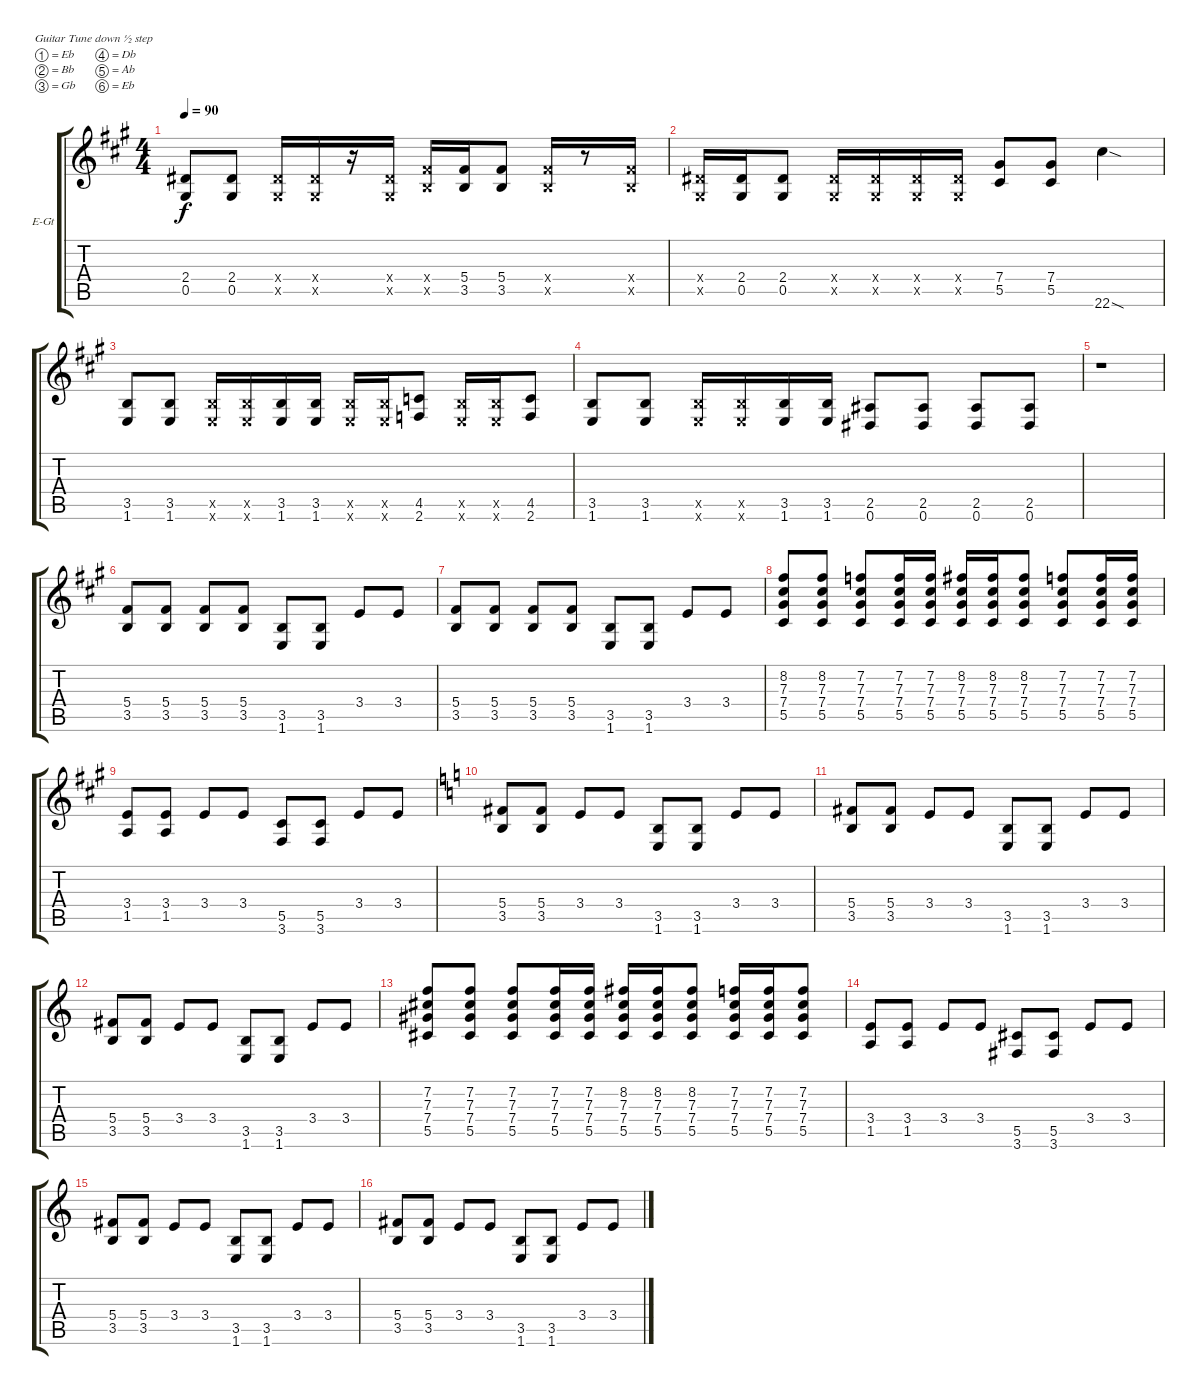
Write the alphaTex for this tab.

\bracketExtendMode groupsimilarinstruments
\firstSystemTrackNameOrientation horizontal
\otherSystemsTrackNameOrientation horizontal
\track ("Untitled" "E-Gt") {instrument distortionguitar}
\staff {score tabs}
\tuning (Eb4 Bb3 Gb3 Db3 Ab2 Eb2)
\ts (4 4)
\tempo 90
\clef g2
\ks a
(2.4 0.5).8{dy f} (2.4 0.5).8 (2.4{x} 0.5{x}).16 (2.4{x} 0.5{x}).16 r.16 (2.4{x} 0.5{x}).16 (5.4{x} 3.5{x}).16 (5.4 3.5).16 (5.4 3.5).8 (5.4{x} 3.5{x}).16 r.8 (5.4{x} 3.5{x}).16 |
(2.4{x} 0.5{x}).16 (2.4 0.5).16 (2.4 0.5).8 (2.4{x} 0.5{x}).16 (2.4{x} 0.5{x}).16 (2.4{x} 0.5{x}).16 (2.4{x} 0.5{x}).16 (7.4 5.5).8 (7.4 5.5).8 22.6{sod}.4 |
(3.5 1.6).8 (3.5 1.6).8 (3.5{x} 1.6{x}).16 (3.5{x} 1.6{x}).16 (3.5 1.6).16 (3.5 1.6).16 (3.5{x} 1.6{x}).16 (3.5{x} 1.6{x}).16 (4.5 2.6).8 (3.5{x} 1.6{x}).16 (3.5{x} 1.6{x}).16 (4.5 2.6).8 |
(3.5 1.6).8 (3.5 1.6).8 (3.5{x} 1.6{x}).16 (3.5{x} 1.6{x}).16 (3.5 1.6).16 (3.5 1.6).16 (2.5 0.6).8 (2.5 0.6).8 (2.5 0.6).8 (2.5 0.6).8 |
r.1 |
(5.4 3.5).8 (5.4 3.5).8 (5.4 3.5).8 (5.4 3.5).8 (3.5 1.6).8 (3.5 1.6).8 3.4.8 3.4.8 |
(5.4 3.5).8 (5.4 3.5).8 (5.4 3.5).8 (5.4 3.5).8 (3.5 1.6).8 (3.5 1.6).8 3.4.8 3.4.8 |
(8.2 7.3 7.4 5.5).8 (8.2 7.3 7.4 5.5).8 (7.2 7.3 7.4 5.5).8 (7.2 7.3 7.4 5.5).16 (7.2 7.3 7.4 5.5).16 (8.2 7.3 7.4 5.5).16 (8.2 7.3 7.4 5.5).16 (8.2 7.3 7.4 5.5).8 (7.2 7.3 7.4 5.5).8 (7.2 7.3 7.4 5.5).16 (7.2 7.3 7.4 5.5).16 |
(3.4 1.5).8 (3.4 1.5).8 3.4.8 3.4.8 (5.5 3.6).8 (5.5 3.6).8 3.4.8 3.4.8 |
\ks c
(5.4 3.5).8 (5.4 3.5).8 3.4.8 3.4.8 (3.5 1.6).8 (3.5 1.6).8 3.4.8 3.4.8 |
(5.4 3.5).8 (5.4 3.5).8 3.4.8 3.4.8 (3.5 1.6).8 (3.5 1.6).8 3.4.8 3.4.8 |
(5.4 3.5).8 (5.4 3.5).8 3.4.8 3.4.8 (3.5 1.6).8 (3.5 1.6).8 3.4.8 3.4.8 |
(7.2 7.3 7.4 5.5).8 (7.2 7.3 7.4 5.5).8 (7.2 7.3 7.4 5.5).8 (7.2 7.3 7.4 5.5).16 (7.2 7.3 7.4 5.5).16 (8.2 7.3 7.4 5.5).16 (8.2 7.3 7.4 5.5).16 (8.2 7.3 7.4 5.5).8 (7.2 7.3 7.4 5.5).16 (7.2 7.3 7.4 5.5).16 (7.2 7.3 7.4 5.5).8 |
(3.4 1.5).8 (3.4 1.5).8 3.4.8 3.4.8 (5.5 3.6).8 (5.5 3.6).8 3.4.8 3.4.8 |
(5.4 3.5).8 (5.4 3.5).8 3.4.8 3.4.8 (3.5 1.6).8 (3.5 1.6).8 3.4.8 3.4.8 |
(5.4 3.5).8 (5.4 3.5).8 3.4.8 3.4.8 (3.5 1.6).8 (3.5 1.6).8 3.4.8 3.4.8
